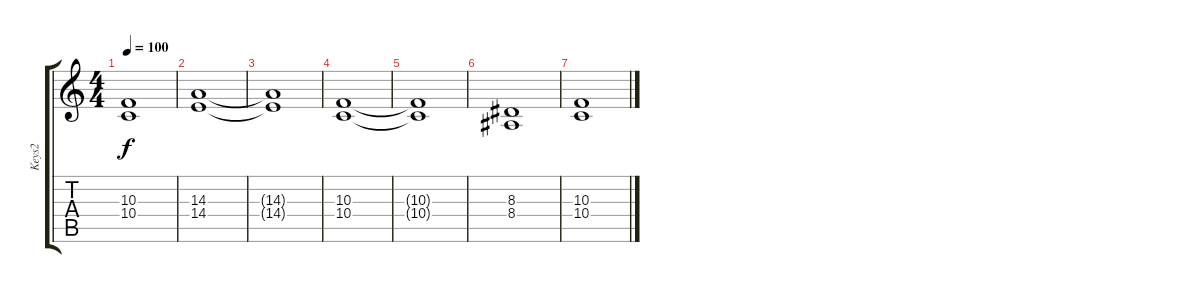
\track ("Keys2" "Keys2") {instrument choiraahs}
\staff {score tabs}
\tuning (E4 B3 G3 D3 A2 E2) {hide}
\ts (4 4)
\tempo 100
\clef g2
\ks c
(10.3 10.4).1{dy f} |
(14.3 14.4).1{volume 0} |
(14.3{t} 14.4{t}).1 |
(10.3 10.4).1 |
(10.3{t} 10.4{t}).1 |
(8.3 8.4).1 |
(10.3 10.4).1
